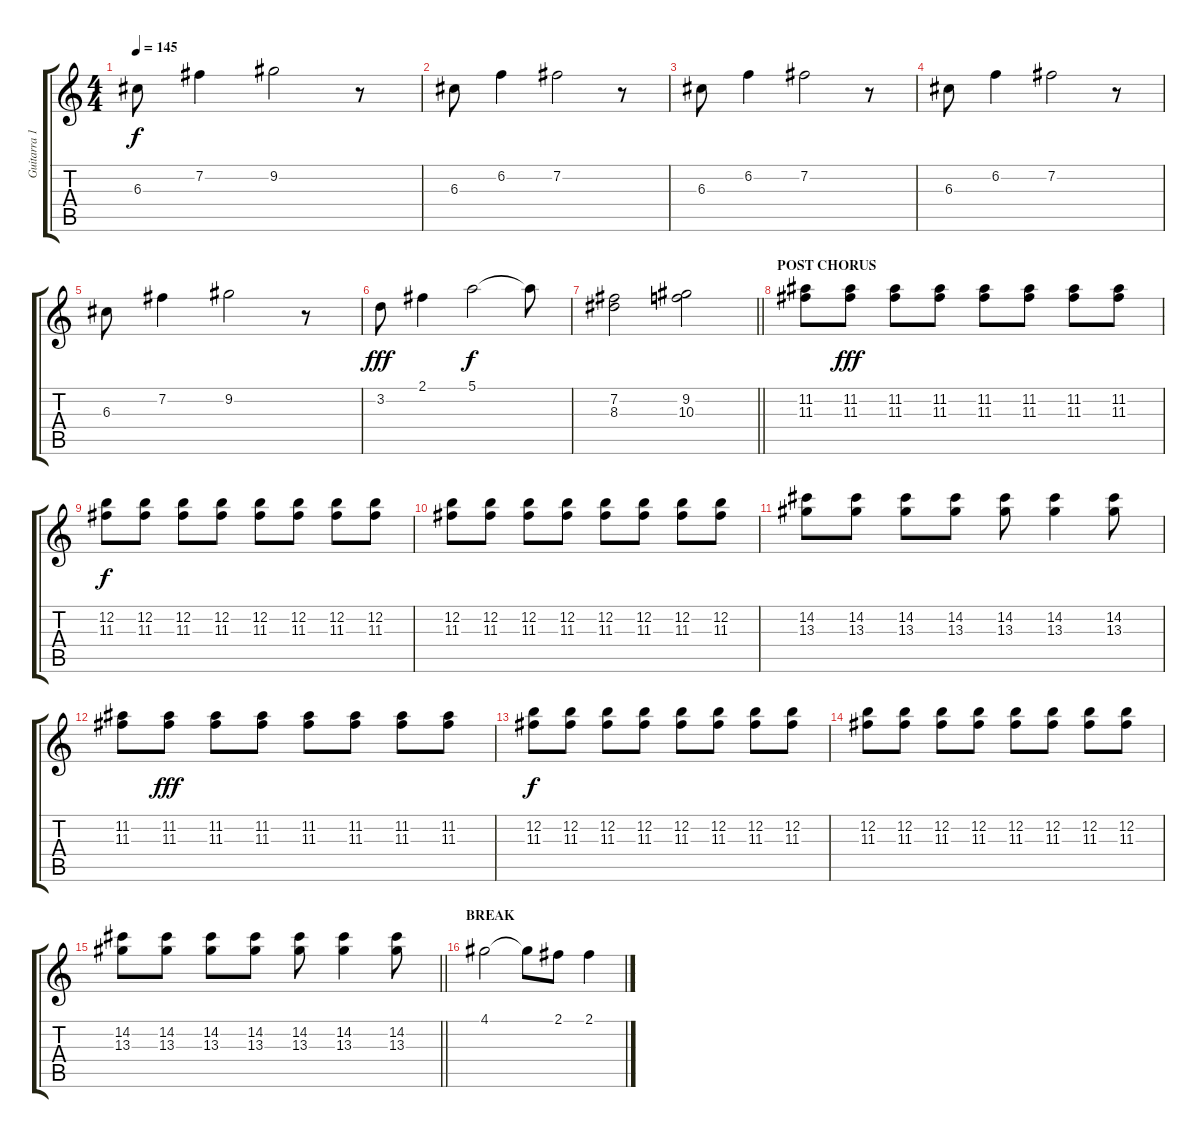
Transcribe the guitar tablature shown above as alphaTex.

\track ("Guitarra 1" "Guitarra 1") {instrument overdrivenguitar}
\staff {score tabs}
\tuning (E4 B3 G3 D3 A2 E2) {hide}
\ts (4 4)
\tempo 145
\clef g2
\ks c
6.3.8{dy f} 7.2.4 9.2.2 r.8 |
6.3.8 6.2.4 7.2.2 r.8 |
6.3.8 6.2.4 7.2.2 r.8 |
6.3.8 6.2.4 7.2.2 r.8 |
6.3.8 7.2.4 9.2.2 r.8 |
3.2.8{dy fff} 2.1.4 5.1.2{dy f} 5.1{t}.8 |
\barLineRight lightlight
(7.2 8.3).2 (9.2 10.3).2 |
\section ("" "POST CHORUS")
(11.2 11.3).8 (11.2 11.3).8{dy fff} (11.2 11.3).8 (11.2 11.3).8 (11.2 11.3).8 (11.2 11.3).8 (11.2 11.3).8 (11.2 11.3).8 |
(12.2 11.3).8{dy f} (12.2 11.3).8 (12.2 11.3).8 (12.2 11.3).8 (12.2 11.3).8 (12.2 11.3).8 (12.2 11.3).8 (12.2 11.3).8 |
(12.2 11.3).8 (12.2 11.3).8 (12.2 11.3).8 (12.2 11.3).8 (12.2 11.3).8 (12.2 11.3).8 (12.2 11.3).8 (12.2 11.3).8 |
(14.2 13.3).8 (14.2 13.3).8 (14.2 13.3).8 (14.2 13.3).8 (14.2 13.3).8 (14.2 13.3).4 (14.2 13.3).8 |
(11.2 11.3).8 (11.2 11.3).8{dy fff} (11.2 11.3).8 (11.2 11.3).8 (11.2 11.3).8 (11.2 11.3).8 (11.2 11.3).8 (11.2 11.3).8 |
(12.2 11.3).8{dy f} (12.2 11.3).8 (12.2 11.3).8 (12.2 11.3).8 (12.2 11.3).8 (12.2 11.3).8 (12.2 11.3).8 (12.2 11.3).8 |
(12.2 11.3).8 (12.2 11.3).8 (12.2 11.3).8 (12.2 11.3).8 (12.2 11.3).8 (12.2 11.3).8 (12.2 11.3).8 (12.2 11.3).8 |
\barLineRight lightlight
(14.2 13.3).8 (14.2 13.3).8 (14.2 13.3).8 (14.2 13.3).8 (14.2 13.3).8 (14.2 13.3).4 (14.2 13.3).8 |
\section ("" "BREAK")
4.1.2 4.1{t}.8 2.1.8 2.1.4
